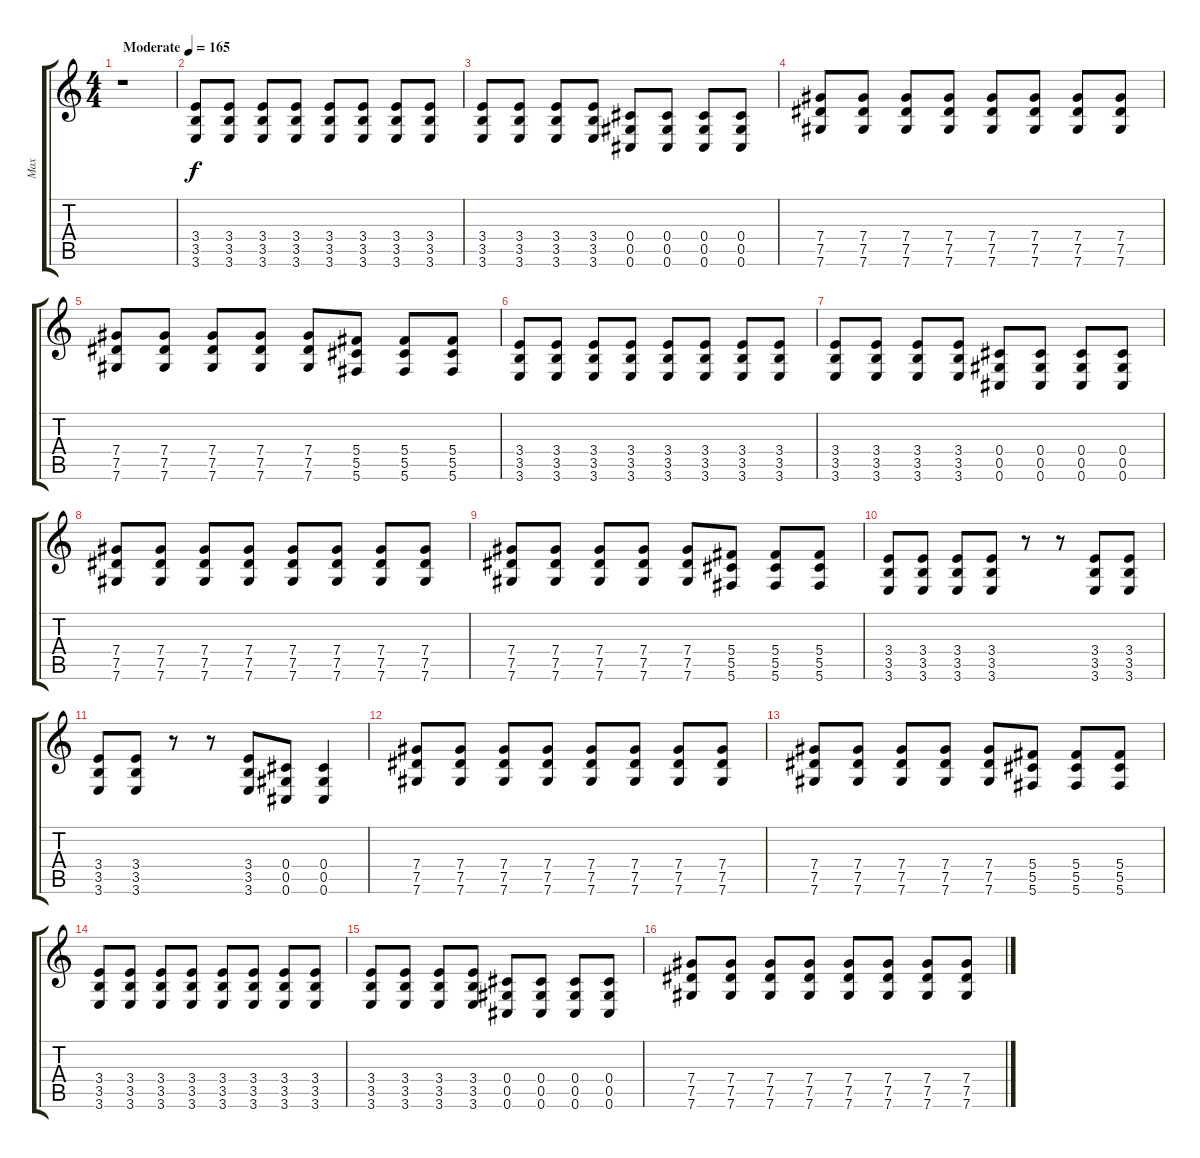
\track ("Max" "Max") {instrument distortionguitar}
\staff {score tabs}
\tuning (Eb4 Bb3 Gb3 Db3 Ab2 Db2) {hide}
\ts (4 4)
\tempo (165 "Moderate")
\clef g2
\ks c
r.1{dy f instrument distortionguitar} |
(3.4 3.5 3.6).8 (3.4 3.5 3.6).8 (3.4 3.5 3.6).8 (3.4 3.5 3.6).8 (3.4 3.5 3.6).8 (3.4 3.5 3.6).8 (3.4 3.5 3.6).8 (3.4 3.5 3.6).8 |
(3.4 3.5 3.6).8 (3.4 3.5 3.6).8 (3.4 3.5 3.6).8 (3.4 3.5 3.6).8 (0.4 0.5 0.6).8 (0.4 0.5 0.6).8 (0.4 0.5 0.6).8 (0.4 0.5 0.6).8 |
(7.4 7.5 7.6).8 (7.4 7.5 7.6).8 (7.4 7.5 7.6).8 (7.4 7.5 7.6).8 (7.4 7.5 7.6).8 (7.4 7.5 7.6).8 (7.4 7.5 7.6).8 (7.4 7.5 7.6).8 |
(7.4 7.5 7.6).8 (7.4 7.5 7.6).8 (7.4 7.5 7.6).8 (7.4 7.5 7.6).8 (7.4 7.5 7.6).8 (5.4 5.5 5.6).8 (5.4 5.5 5.6).8 (5.4 5.5 5.6).8 |
(3.4 3.5 3.6).8 (3.4 3.5 3.6).8 (3.4 3.5 3.6).8 (3.4 3.5 3.6).8 (3.4 3.5 3.6).8 (3.4 3.5 3.6).8 (3.4 3.5 3.6).8 (3.4 3.5 3.6).8 |
(3.4 3.5 3.6).8 (3.4 3.5 3.6).8 (3.4 3.5 3.6).8 (3.4 3.5 3.6).8 (0.4 0.5 0.6).8 (0.4 0.5 0.6).8 (0.4 0.5 0.6).8 (0.4 0.5 0.6).8 |
(7.4 7.5 7.6).8 (7.4 7.5 7.6).8 (7.4 7.5 7.6).8 (7.4 7.5 7.6).8 (7.4 7.5 7.6).8 (7.4 7.5 7.6).8 (7.4 7.5 7.6).8 (7.4 7.5 7.6).8 |
(7.4 7.5 7.6).8 (7.4 7.5 7.6).8 (7.4 7.5 7.6).8 (7.4 7.5 7.6).8 (7.4 7.5 7.6).8 (5.4 5.5 5.6).8 (5.4 5.5 5.6).8 (5.4 5.5 5.6).8 |
(3.4 3.5 3.6).8 (3.4 3.5 3.6).8 (3.4 3.5 3.6).8 (3.4 3.5 3.6).8 r.8 r.8 (3.4 3.5 3.6).8 (3.4 3.5 3.6).8 |
(3.4 3.5 3.6).8 (3.4 3.5 3.6).8 r.8 r.8 (3.4 3.5 3.6).8 (0.4 0.5 0.6).8 (0.4 0.5 0.6).4 |
(7.4 7.5 7.6).8 (7.4 7.5 7.6).8 (7.4 7.5 7.6).8 (7.4 7.5 7.6).8 (7.4 7.5 7.6).8 (7.4 7.5 7.6).8 (7.4 7.5 7.6).8 (7.4 7.5 7.6).8 |
(7.4 7.5 7.6).8 (7.4 7.5 7.6).8 (7.4 7.5 7.6).8 (7.4 7.5 7.6).8 (7.4 7.5 7.6).8 (5.4 5.5 5.6).8 (5.4 5.5 5.6).8 (5.4 5.5 5.6).8 |
(3.4 3.5 3.6).8 (3.4 3.5 3.6).8 (3.4 3.5 3.6).8 (3.4 3.5 3.6).8 (3.4 3.5 3.6).8 (3.4 3.5 3.6).8 (3.4 3.5 3.6).8 (3.4 3.5 3.6).8 |
(3.4 3.5 3.6).8 (3.4 3.5 3.6).8 (3.4 3.5 3.6).8 (3.4 3.5 3.6).8 (0.4 0.5 0.6).8 (0.4 0.5 0.6).8 (0.4 0.5 0.6).8 (0.4 0.5 0.6).8 |
(7.4 7.5 7.6).8 (7.4 7.5 7.6).8 (7.4 7.5 7.6).8 (7.4 7.5 7.6).8 (7.4 7.5 7.6).8 (7.4 7.5 7.6).8 (7.4 7.5 7.6).8 (7.4 7.5 7.6).8
